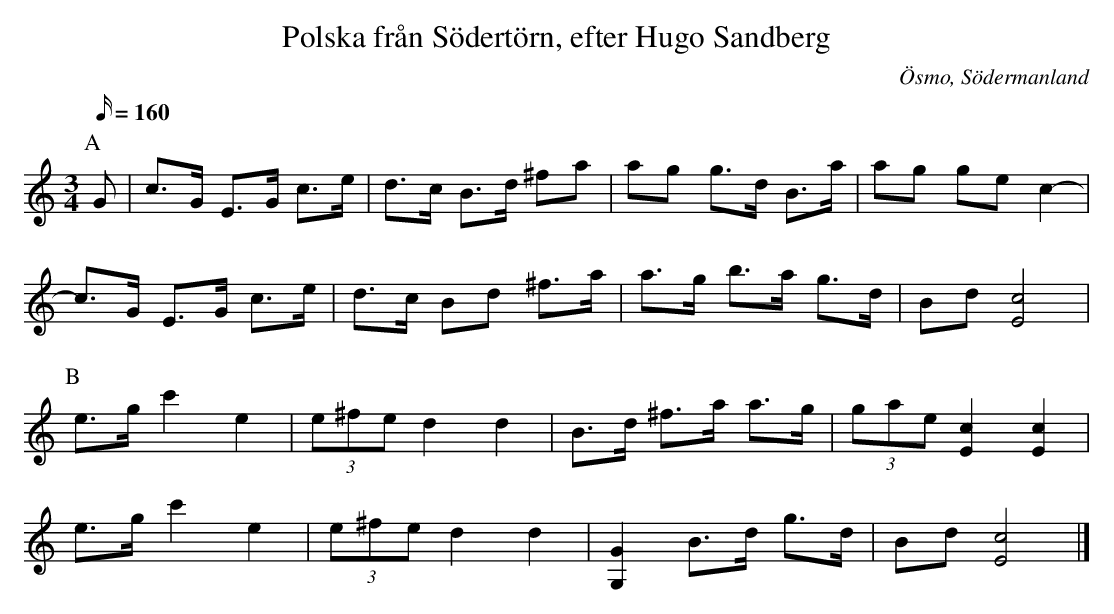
X:1
T:Polska från Södertörn, efter Hugo Sandberg
O:Ösmo, Södermanland
M:3/4
L:1/16
Q:160
K:C
P:A
G2 | c2>G2 E2>G2 c2>e2 | d2>c2 B2>d2 ^f2a2 | a2g2 g2>d2 B2>a2 | a2g2 g2e2 c4- |
-c2>G2 E2>G2 c2>e2 | d2>c2 B2d2 ^f2>a2 | a2>g2 b2>a2 g2>d2 | B2d2 [E8c8] |
P:B
e2>g2 c'4 e4 | (3e2^f2e2 d4 d4 | B2>d2 ^f2>a2 a2>g2 | (3g2a2e2 [E4c4] [E4c4] |
e2>g2 c'4 e4 | (3e2^f2e2 d4 d4 | [G,4G4] B2>d2 g2>d2 | B2d2 [E8c8] |]
